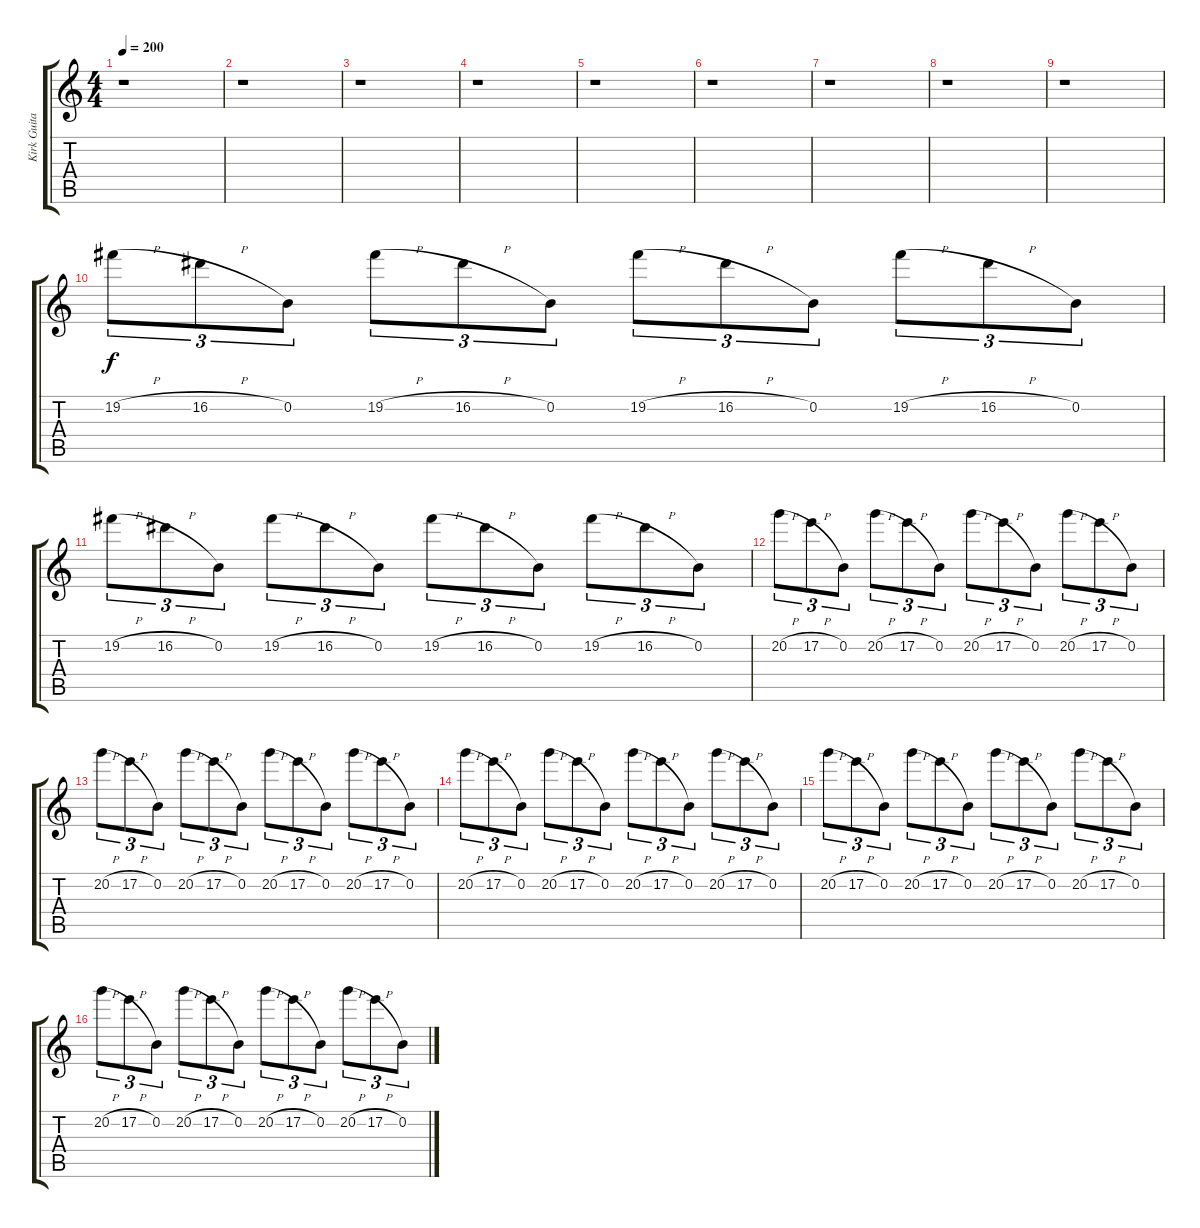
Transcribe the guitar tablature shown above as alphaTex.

\track ("Kirk Guitar 1" "Kirk Guita") {instrument distortionguitar}
\staff {score tabs}
\tuning (E4 B3 G3 D3 A2 E2) {hide}
\ts (4 4)
\tempo 200
\clef g2
\ks c
r.1{dy f} |
r.1 |
r.1 |
r.1 |
r.1 |
r.1 |
r.1 |
r.1 |
r.1 |
19.2{h}.8{tu (3 2)} 16.2{h}.8{tu (3 2)} 0.2.8{tu (3 2)} 19.2{h}.8{tu (3 2)} 16.2{h}.8{tu (3 2)} 0.2.8{tu (3 2)} 19.2{h}.8{tu (3 2)} 16.2{h}.8{tu (3 2)} 0.2.8{tu (3 2)} 19.2{h}.8{tu (3 2)} 16.2{h}.8{tu (3 2)} 0.2.8{tu (3 2)} |
19.2{h}.8{tu (3 2)} 16.2{h}.8{tu (3 2)} 0.2.8{tu (3 2)} 19.2{h}.8{tu (3 2)} 16.2{h}.8{tu (3 2)} 0.2.8{tu (3 2)} 19.2{h}.8{tu (3 2)} 16.2{h}.8{tu (3 2)} 0.2.8{tu (3 2)} 19.2{h}.8{tu (3 2)} 16.2{h}.8{tu (3 2)} 0.2.8{tu (3 2)} |
20.2{h}.8{tu (3 2)} 17.2{h}.8{tu (3 2)} 0.2.8{tu (3 2)} 20.2{h}.8{tu (3 2)} 17.2{h}.8{tu (3 2)} 0.2.8{tu (3 2)} 20.2{h}.8{tu (3 2)} 17.2{h}.8{tu (3 2)} 0.2.8{tu (3 2)} 20.2{h}.8{tu (3 2)} 17.2{h}.8{tu (3 2)} 0.2.8{tu (3 2)} |
20.2{h}.8{tu (3 2)} 17.2{h}.8{tu (3 2)} 0.2.8{tu (3 2)} 20.2{h}.8{tu (3 2)} 17.2{h}.8{tu (3 2)} 0.2.8{tu (3 2)} 20.2{h}.8{tu (3 2)} 17.2{h}.8{tu (3 2)} 0.2.8{tu (3 2)} 20.2{h}.8{tu (3 2)} 17.2{h}.8{tu (3 2)} 0.2.8{tu (3 2)} |
20.2{h}.8{tu (3 2)} 17.2{h}.8{tu (3 2)} 0.2.8{tu (3 2)} 20.2{h}.8{tu (3 2)} 17.2{h}.8{tu (3 2)} 0.2.8{tu (3 2)} 20.2{h}.8{tu (3 2)} 17.2{h}.8{tu (3 2)} 0.2.8{tu (3 2)} 20.2{h}.8{tu (3 2)} 17.2{h}.8{tu (3 2)} 0.2.8{tu (3 2)} |
20.2{h}.8{tu (3 2)} 17.2{h}.8{tu (3 2)} 0.2.8{tu (3 2)} 20.2{h}.8{tu (3 2)} 17.2{h}.8{tu (3 2)} 0.2.8{tu (3 2)} 20.2{h}.8{tu (3 2)} 17.2{h}.8{tu (3 2)} 0.2.8{tu (3 2)} 20.2{h}.8{tu (3 2)} 17.2{h}.8{tu (3 2)} 0.2.8{tu (3 2)} |
20.2{h}.8{tu (3 2)} 17.2{h}.8{tu (3 2)} 0.2.8{tu (3 2)} 20.2{h}.8{tu (3 2)} 17.2{h}.8{tu (3 2)} 0.2.8{tu (3 2)} 20.2{h}.8{tu (3 2)} 17.2{h}.8{tu (3 2)} 0.2.8{tu (3 2)} 20.2{h}.8{tu (3 2)} 17.2{h}.8{tu (3 2)} 0.2.8{tu (3 2)}
